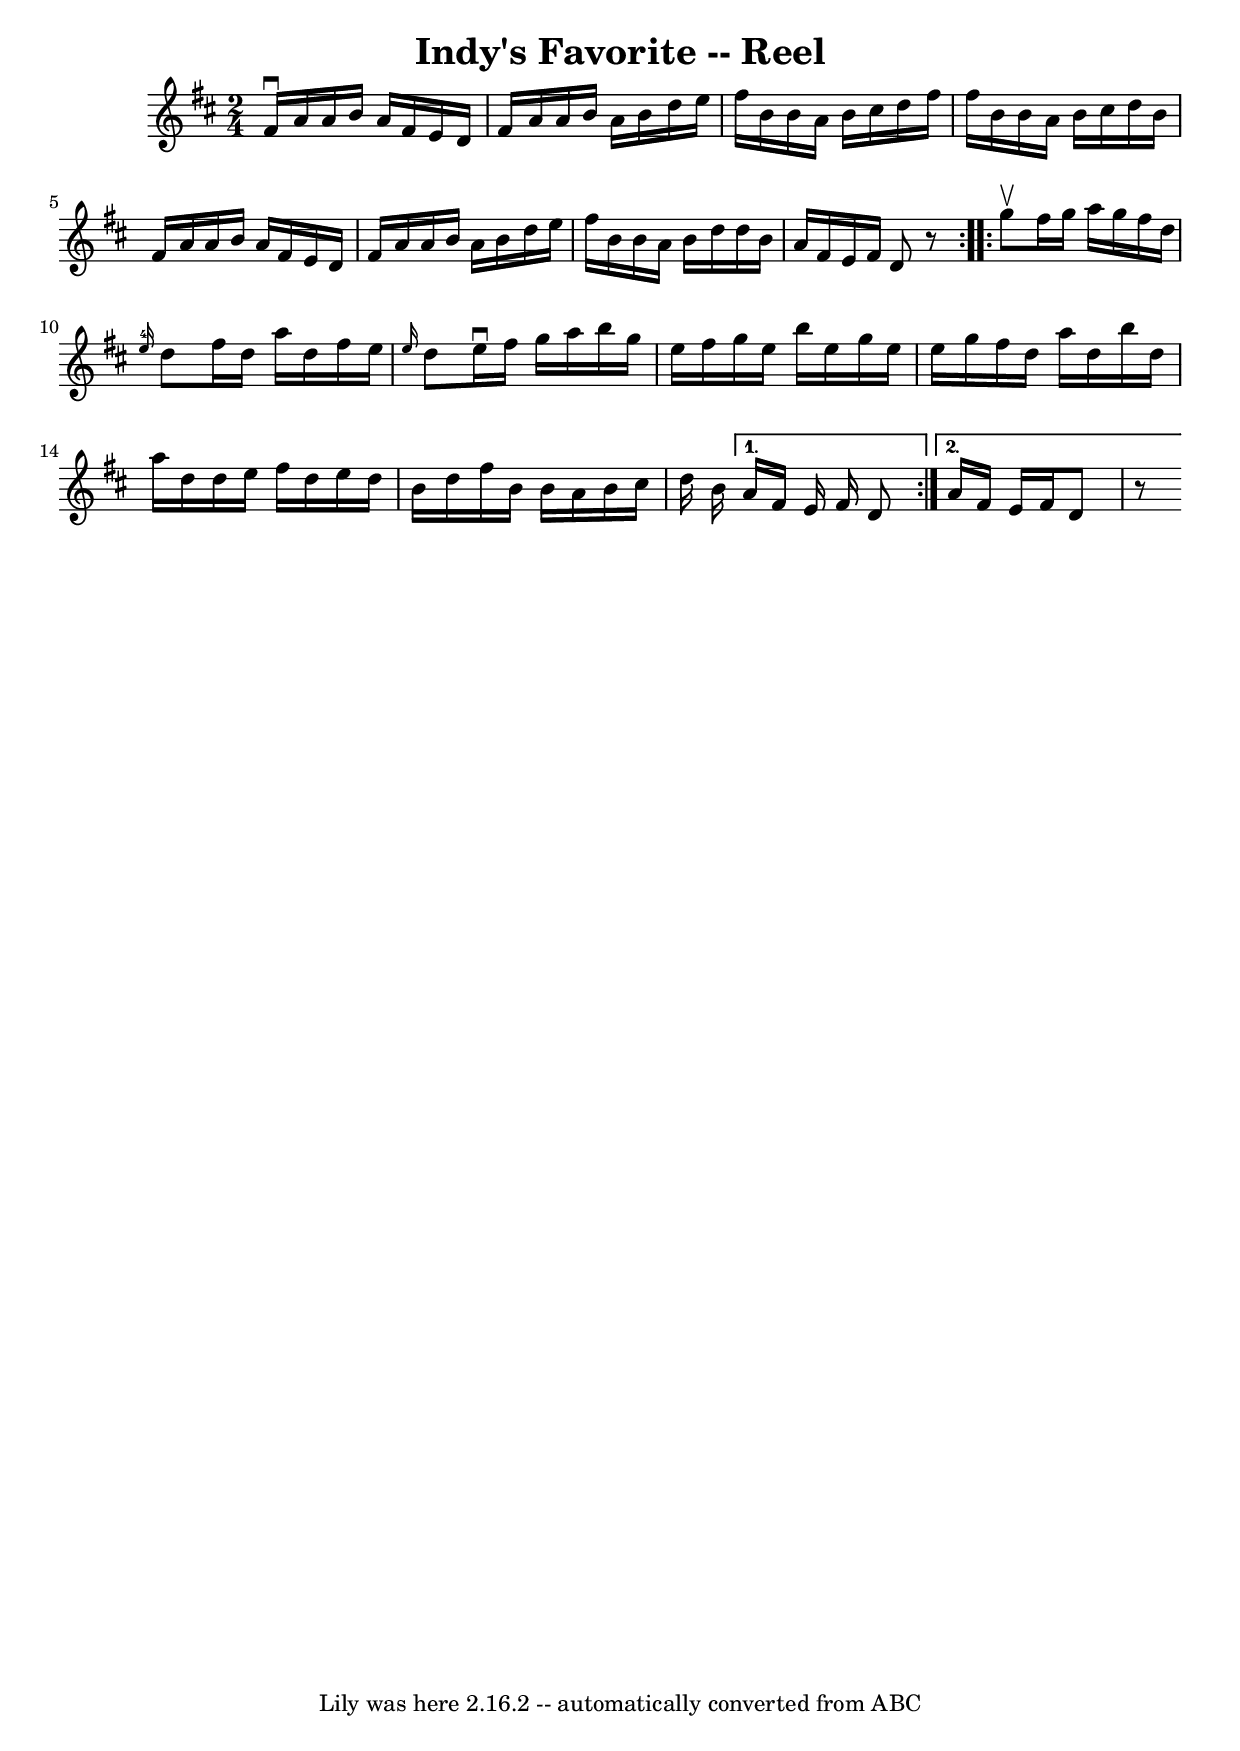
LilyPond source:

\version "2.16.2"
\include "Mammoth.ily"
\header {
  %% book = "Ryan's Mammoth Collection"
 crossRefNumber = "1"
 footnotes = "\\\\AKA The Maid Behind the Bar\\\\326"
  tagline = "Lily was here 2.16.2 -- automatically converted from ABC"
  title = "Indy's Favorite -- Reel"

}
voicedefault =  {



  \repeat volta 2 {

    \time 2/4 
    \key d \major
 fis'16^\downbow a'16 a'16 b'16 a'16 fis'16 e'16 d'16     |
 fis'16 a'16 a'16 b'16 a'16 b'16 d''16 e''16     |
 fis''16 b'16 b'16 a'16 b'16 cis''16 d''16 fis''16     |
 fis''16 b'16 b'16 a'16 b'16 cis''16 d''16 b'16     |
 fis'16 a'16 a'16 b'16 a'16 fis'16 e'16 d'16     |
 fis'16 a'16 a'16 b'16 a'16 b'16 d''16 e''16     |
 fis''16 b'16 b'16 a'16 b'16 d''16 d''16 b'16     |
 a'16 fis'16 e'16 fis'16 
 d'8    r8   
  }     
  \repeat volta 2 { g''8^\upbow  |
 fis''16    
 g''16 a''16 g''16 fis''16 d''16  \grace { e''16-4  					    } d''8      |
 fis''16 d''16 a''16 d''16 fis''16 e''16  \grace {    
 e''16       } d''8     |
 e''16^\downbow fis''16 g''16 a''16 b''16 g''16 e''16 fis''16     |
 g''16 e''16 b''16 e''16 g''16 e''16 e''16 g''16     |
 fis''16 d''16 a''16 d''16 b''16 d''16 a''16 d''16     |
 d''16 e''16 fis''16 d''16 e''16 d''16 b'16 d''16     |
 fis''16    
 b'16 b'16 a'16 b'16 cis''16 d''16 b'16    
  } \alternative{{   
 a'16 fis'16 e'16 fis'16 d'8    
  } { a'16 fis'16 e'16 fis'16 d'8    r8   \bar " |."   
    }
	       }

}

\score{
  <<

    \context Staff="default"
    {
      \voicedefault 
      
    }

  >>
  \layout {
    
  }
  \midi {
  }

}
